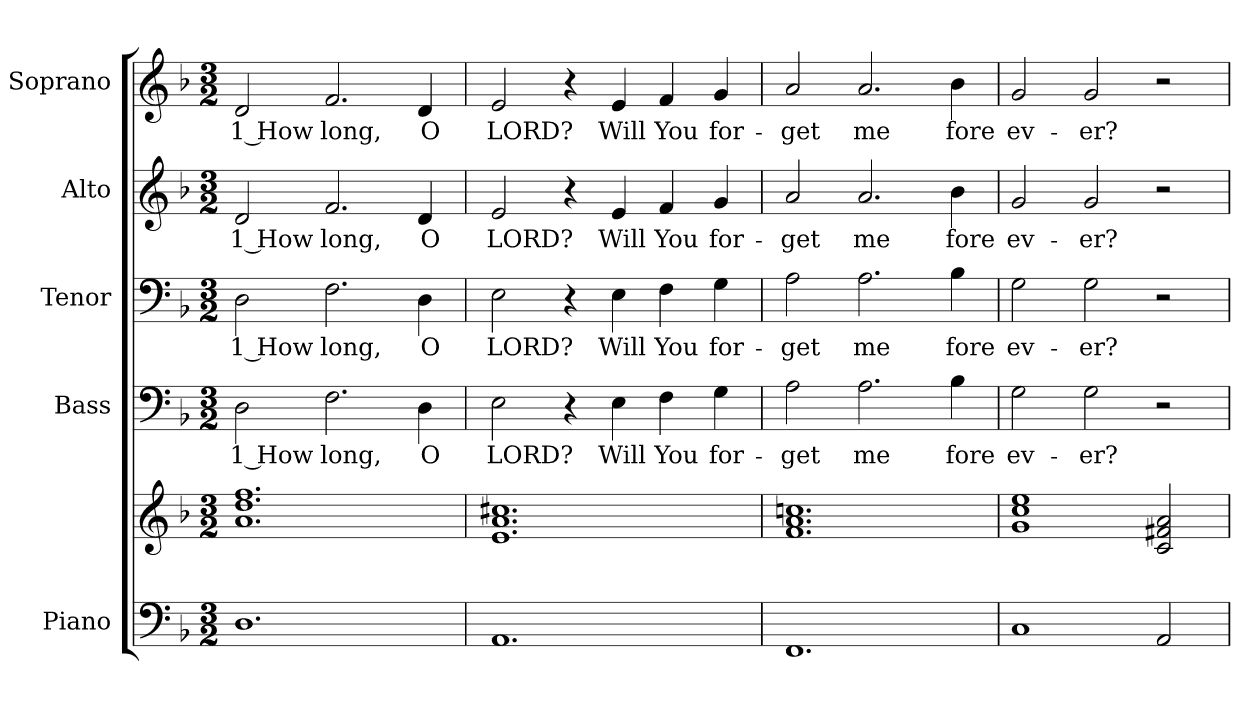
**kern	**kern	**kern	**text	**kern	**text	**kern	**text	**kern	**text
*part5	*part5	*part4	*part4	*part3	*part3	*part2	*part2	*part1	*part1
*staff6	*staff5	*staff4	*staff4	*staff3	*staff3	*staff2	*staff2	*staff1	*staff1
*I"Piano	*	*I"Bass	*	*I"Tenor	*	*I"Alto	*	*I"Soprano	*
*I'Pno.	*	*I'B.	*	*I'T.	*	*I'A.	*	*I'S.	*
!!LO:PB:g=z
*clefF4	*clefG2	*clefF4	*	*clefF4	*	*clefG2	*	*clefG2	*
*k[b-]	*k[b-]	*k[b-]	*	*k[b-]	*	*k[b-]	*	*k[b-]	*
*F:	*F:	*F:	*	*F:	*	*F:	*	*F:	*
*M3/2	*M3/2	*M3/2	*	*M3/2	*	*M3/2	*	*M3/2	*
*MM260	*MM260	*MM260	*	*MM260	*	*MM260	*	*MM260	*
=1	=1	=1	=1	=1	=1	=1	=1	=1	=1
!	!	!	!LO:LY:b:color=#000000	!	!	!	!	!	!
!	!	!	!	!	!LO:LY:b:color=#000000	!	!	!	!
!	!	!	!	!	!	!	!LO:LY:b:color=#000000	!	!
!	!	!	!	!	!	!	!	!	!LO:LY:b:color=#000000
1.Di	1.ai 1.ddi 1.ffi	2Di\	1 How	2Di\	1 How	2di/	1 How	2di/	1 How
!	!	!	!LO:LY:b:color=#000000	!	!	!	!	!	!
!	!	!	!	!	!LO:LY:b:color=#000000	!	!	!	!
!	!	!	!	!	!	!	!LO:LY:b:color=#000000	!	!
!	!	!	!	!	!	!	!	!	!LO:LY:b:color=#000000
.	.	2.Fi\	long,	2.Fi\	long,	2.fi/	long,	2.fi/	long,
!	!	!	!LO:LY:b:color=#000000	!	!	!	!	!	!
!	!	!	!	!	!LO:LY:b:color=#000000	!	!	!	!
!	!	!	!	!	!	!	!LO:LY:b:color=#000000	!	!
!	!	!	!	!	!	!	!	!	!LO:LY:b:color=#000000
.	.	4Di\	O	4Di\	O	4di/	O	4di/	O
=2	=2	=2	=2	=2	=2	=2	=2	=2	=2
!	!	!	!LO:LY:b:color=#000000	!	!	!	!	!	!
!	!	!	!	!	!LO:LY:b:color=#000000	!	!	!	!
!	!	!	!	!	!	!	!LO:LY:b:color=#000000	!	!
!	!	!	!	!	!	!	!	!	!LO:LY:b:color=#000000
1.AAi	1.ei 1.ai 1.cc#Xi	2Ei\	LORD?	2Ei\	LORD?	2ei/	LORD?	2ei/	LORD?
.	.	4r	.	4r	.	4r	.	4r	.
!	!	!	!LO:LY:b:color=#000000	!	!	!	!	!	!
!	!	!	!	!	!LO:LY:b:color=#000000	!	!	!	!
!	!	!	!	!	!	!	!LO:LY:b:color=#000000	!	!
!	!	!	!	!	!	!	!	!	!LO:LY:b:color=#000000
.	.	4Ei\	Will	4Ei\	Will	4ei/	Will	4ei/	Will
!	!	!	!LO:LY:b:color=#000000	!	!	!	!	!	!
!	!	!	!	!	!LO:LY:b:color=#000000	!	!	!	!
!	!	!	!	!	!	!	!LO:LY:b:color=#000000	!	!
!	!	!	!	!	!	!	!	!	!LO:LY:b:color=#000000
.	.	4Fi\	You	4Fi\	You	4fi/	You	4fi/	You
!	!	!	!LO:LY:b:color=#000000	!	!	!	!	!	!
!	!	!	!	!	!LO:LY:b:color=#000000	!	!	!	!
!	!	!	!	!	!	!	!LO:LY:b:color=#000000	!	!
!	!	!	!	!	!	!	!	!	!LO:LY:b:color=#000000
.	.	4Gi\	for-	4Gi\	for-	4gi/	for-	4gi/	for-
=3	=3	=3	=3	=3	=3	=3	=3	=3	=3
!	!	!	!LO:LY:b:color=#000000	!	!	!	!	!	!
!	!	!	!	!	!LO:LY:b:color=#000000	!	!	!	!
!	!	!	!	!	!	!	!LO:LY:b:color=#000000	!	!
!	!	!	!	!	!	!	!	!	!LO:LY:b:color=#000000
1.FFi	1.fi 1.ai 1.ccni	2Ai\	-get	2Ai\	-get	2ai/	-get	2ai/	-get
!	!	!	!LO:LY:b:color=#000000	!	!	!	!	!	!
!	!	!	!	!	!LO:LY:b:color=#000000	!	!	!	!
!	!	!	!	!	!	!	!LO:LY:b:color=#000000	!	!
!	!	!	!	!	!	!	!	!	!LO:LY:b:color=#000000
.	.	2.Ai\	me	2.Ai\	me	2.ai/	me	2.ai/	me
!	!	!	!LO:LY:b:color=#000000	!	!	!	!	!	!
!	!	!	!	!	!LO:LY:b:color=#000000	!	!	!	!
!	!	!	!	!	!	!	!LO:LY:b:color=#000000	!	!
!	!	!	!	!	!	!	!	!	!LO:LY:b:color=#000000
.	.	4B-i\	fore	4B-i\	fore	4b-i\	fore	4b-i\	fore
!!LO:PB:g=z
=4	=4	=4	=4	=4	=4	=4	=4	=4	=4
!	!	!	!LO:LY:b:color=#000000	!	!	!	!	!	!
!	!	!	!	!	!LO:LY:b:color=#000000	!	!	!	!
!	!	!	!	!	!	!	!LO:LY:b:color=#000000	!	!
!	!	!	!	!	!	!	!	!	!LO:LY:b:color=#000000
1Ci	1gi 1cci 1eei	2Gi\	ev-	2Gi\	ev-	2gi/	ev-	2gi/	ev-
!	!	!	!LO:LY:b:color=#000000	!	!	!	!	!	!
!	!	!	!	!	!LO:LY:b:color=#000000	!	!	!	!
!	!	!	!	!	!	!	!LO:LY:b:color=#000000	!	!
!	!	!	!	!	!	!	!	!	!LO:LY:b:color=#000000
.	.	2Gi\	-er?	2Gi\	-er?	2gi/	-er?	2gi/	-er?
2AAi/	2ci/ 2f#Xi 2ai	2r	.	2r	.	2r	.	2r	.
=	=	=	=	=	=	=	=	=	=
*-	*-	*-	*-	*-	*-	*-	*-	*-	*-
